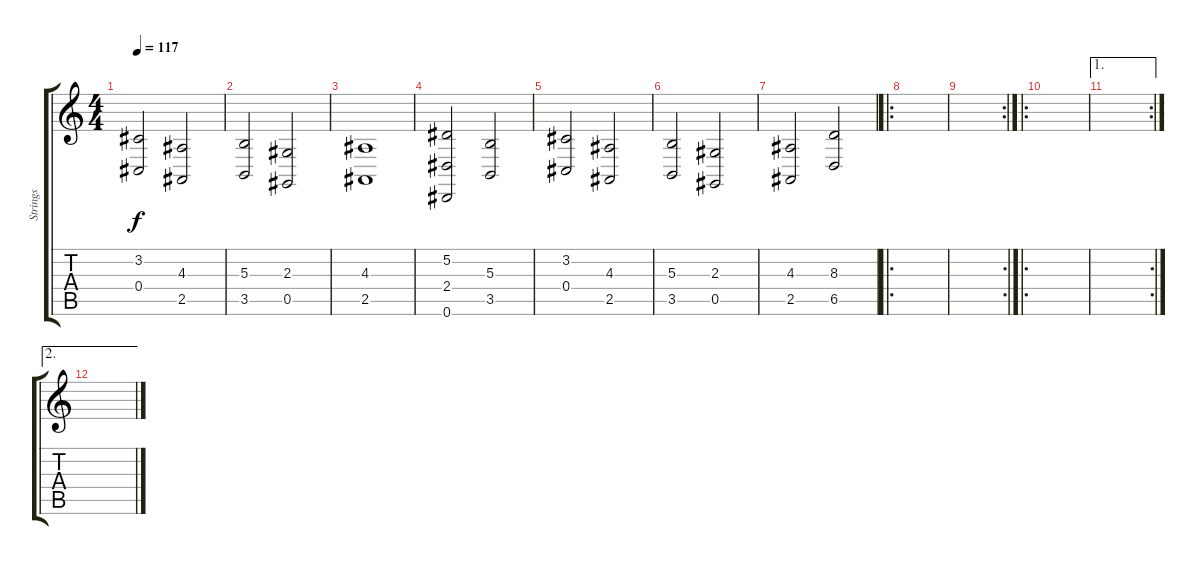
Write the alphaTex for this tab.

\track ("Strings" "Strings") {instrument stringensemble1}
\staff {score tabs}
\tuning (Eb4 Bb3 Gb3 Db3 Ab2 Eb2) {hide}
\ts (4 4)
\tempo 117
\clef g2
\ks c
(3.2 0.4).2{dy f} (4.3 2.5).2 |
(5.3 3.5).2 (2.3 0.5).2 |
(4.3 2.5).1 |
(5.2 2.4 0.6).2 (5.3 3.5).2 |
(3.2 0.4).2 (4.3 2.5).2 |
(5.3 3.5).2 (2.3 0.5).2 |
(4.3 2.5).2 (8.3 6.5).2 |
\ro
|
\rc 2
|
\ro
|
\ae 1
\rc 2
|
\ae 2
